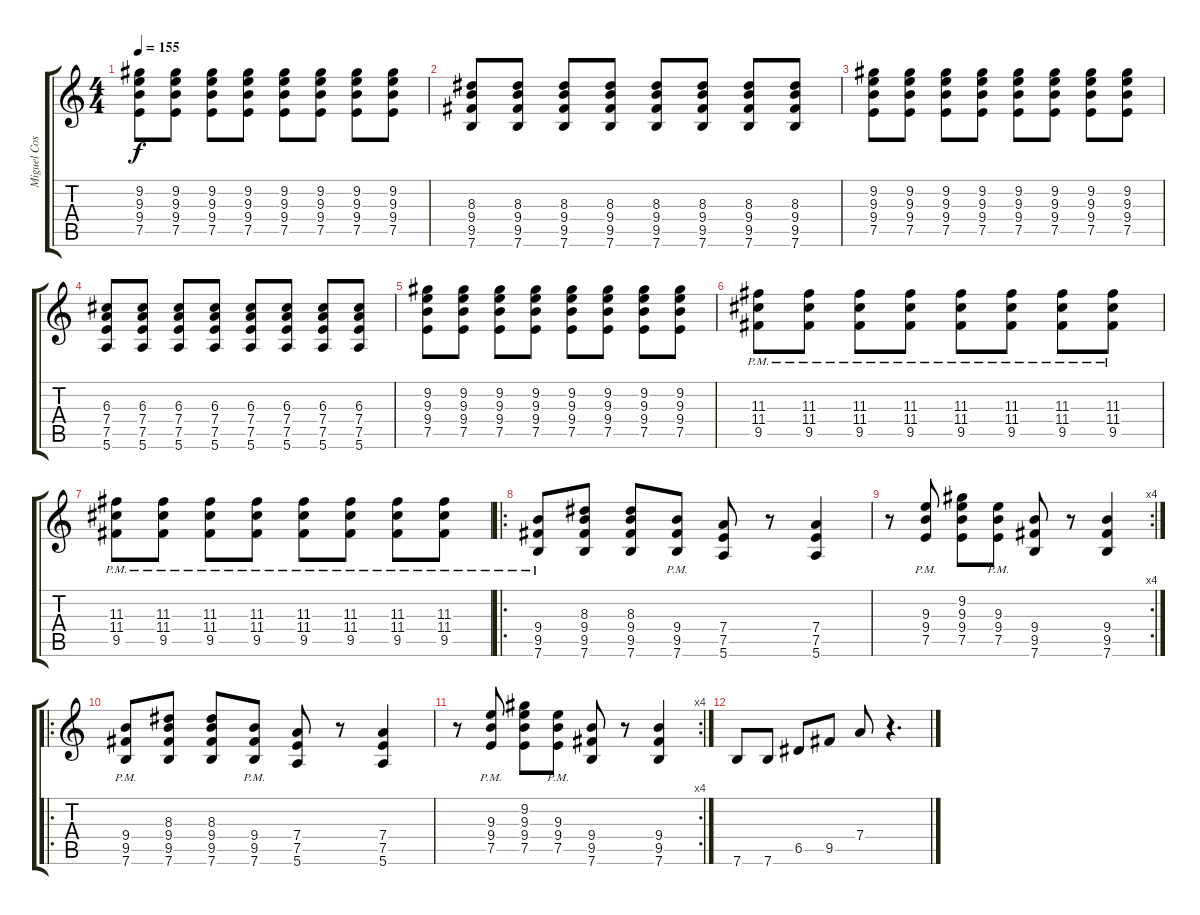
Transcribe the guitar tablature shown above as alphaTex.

\track ("Miguel Costas" "Miguel Cos") {instrument distortionguitar}
\staff {score tabs}
\tuning (E4 B3 G3 D3 A2 E2) {hide}
\ts (4 4)
\tempo 155
\clef g2
\ks c
(9.2 9.3 9.4 7.5).8{dy f} (9.2 9.3 9.4 7.5).8 (9.2 9.3 9.4 7.5).8 (9.2 9.3 9.4 7.5).8 (9.2 9.3 9.4 7.5).8 (9.2 9.3 9.4 7.5).8 (9.2 9.3 9.4 7.5).8 (9.2 9.3 9.4 7.5).8 |
(8.3 9.4 9.5 7.6).8 (8.3 9.4 9.5 7.6).8 (8.3 9.4 9.5 7.6).8 (8.3 9.4 9.5 7.6).8 (8.3 9.4 9.5 7.6).8 (8.3 9.4 9.5 7.6).8 (8.3 9.4 9.5 7.6).8 (8.3 9.4 9.5 7.6).8 |
(9.2 9.3 9.4 7.5).8 (9.2 9.3 9.4 7.5).8 (9.2 9.3 9.4 7.5).8 (9.2 9.3 9.4 7.5).8 (9.2 9.3 9.4 7.5).8 (9.2 9.3 9.4 7.5).8 (9.2 9.3 9.4 7.5).8 (9.2 9.3 9.4 7.5).8 |
(6.3 7.4 7.5 5.6).8 (6.3 7.4 7.5 5.6).8 (6.3 7.4 7.5 5.6).8 (6.3 7.4 7.5 5.6).8 (6.3 7.4 7.5 5.6).8 (6.3 7.4 7.5 5.6).8 (6.3 7.4 7.5 5.6).8 (6.3 7.4 7.5 5.6).8 |
(9.2 9.3 9.4 7.5).8 (9.2 9.3 9.4 7.5).8 (9.2 9.3 9.4 7.5).8 (9.2 9.3 9.4 7.5).8 (9.2 9.3 9.4 7.5).8 (9.2 9.3 9.4 7.5).8 (9.2 9.3 9.4 7.5).8 (9.2 9.3 9.4 7.5).8 |
(11.3{pm} 11.4{pm} 9.5{pm}).8 (11.3{pm} 11.4{pm} 9.5{pm}).8 (11.3{pm} 11.4{pm} 9.5{pm}).8 (11.3{pm} 11.4{pm} 9.5{pm}).8 (11.3{pm} 11.4{pm} 9.5{pm}).8 (11.3{pm} 11.4{pm} 9.5{pm}).8 (11.3{pm} 11.4{pm} 9.5{pm}).8 (11.3{pm} 11.4{pm} 9.5{pm}).8 |
(11.3{pm} 11.4{pm} 9.5{pm}).8 (11.3{pm} 11.4{pm} 9.5{pm}).8 (11.3{pm} 11.4{pm} 9.5{pm}).8 (11.3{pm} 11.4{pm} 9.5{pm}).8 (11.3{pm} 11.4{pm} 9.5{pm}).8 (11.3{pm} 11.4{pm} 9.5{pm}).8 (11.3{pm} 11.4{pm} 9.5{pm}).8 (11.3{pm} 11.4{pm} 9.5{pm}).8 |
\ro
(9.4{pm} 9.5{pm} 7.6{pm}).8 (8.3 9.4 9.5 7.6).8 (8.3 9.4 9.5 7.6).8 (9.4{pm} 9.5{pm} 7.6{pm}).8 (7.4 7.5 5.6).8 r.8 (7.4 7.5 5.6).4 |
\rc 4
r.8 (9.3{pm} 9.4{pm} 7.5{pm}).8 (9.2 9.3 9.4 7.5).8 (9.3{pm} 9.4{pm} 7.5{pm}).8 (9.4 9.5 7.6).8 r.8 (9.4 9.5 7.6).4 |
\ro
(9.4{pm} 9.5{pm} 7.6{pm}).8 (8.3 9.4 9.5 7.6).8 (8.3 9.4 9.5 7.6).8 (9.4{pm} 9.5{pm} 7.6{pm}).8 (7.4 7.5 5.6).8 r.8 (7.4 7.5 5.6).4 |
\rc 4
r.8 (9.3{pm} 9.4{pm} 7.5{pm}).8 (9.2 9.3 9.4 7.5).8 (9.3{pm} 9.4{pm} 7.5{pm}).8 (9.4 9.5 7.6).8 r.8 (9.4 9.5 7.6).4 |
7.6.8 7.6.8 6.5.8 9.5.8 7.4.8 r.4{d}
